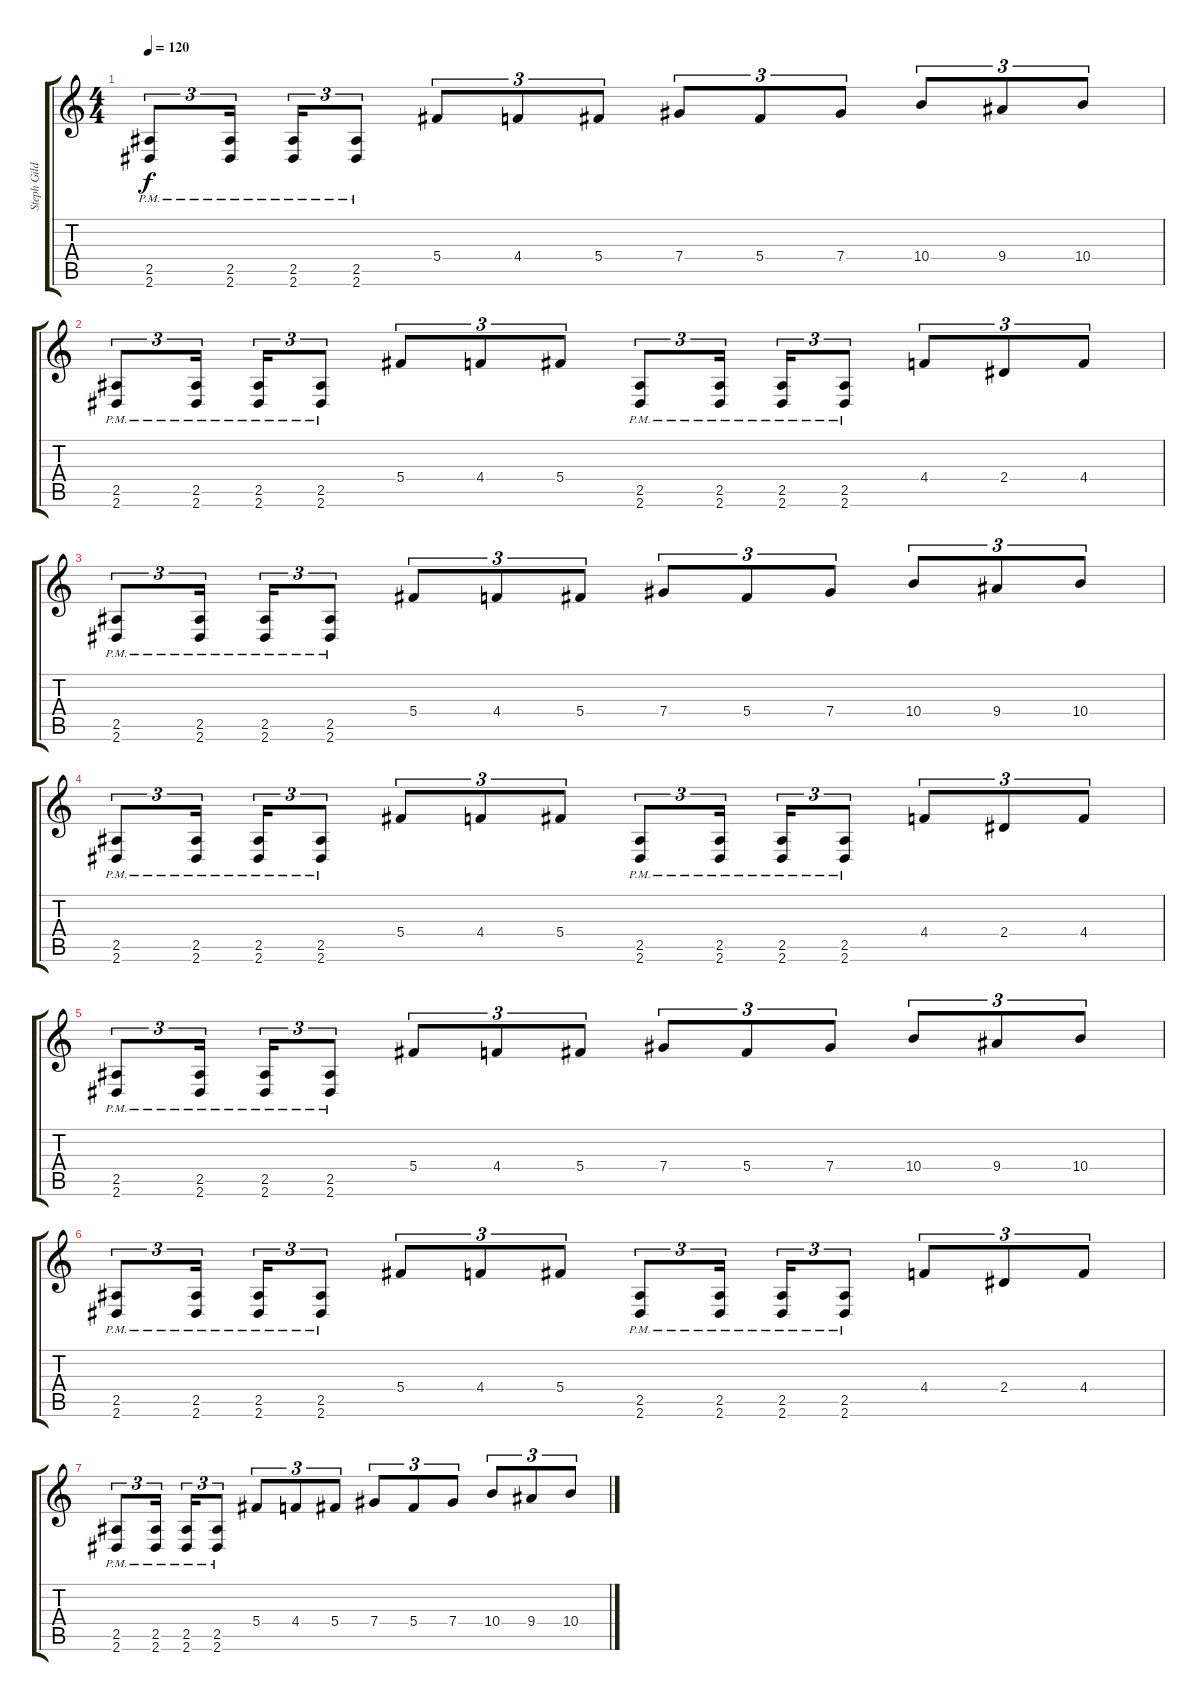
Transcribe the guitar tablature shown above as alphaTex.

\track ("Steph Gildea (Lead)" "Steph Gild") {instrument overdrivenguitar}
\staff {score tabs}
\tuning (Eb4 Bb3 Gb3 Db3 Ab2 Db2) {hide}
\ts (4 4)
\tempo 120
\clef g2
\ks c
(2.5{pm} 2.6{pm}).8{tu (3 2) dy f} (2.5{pm} 2.6{pm}).16{tu (3 2) beam splitsecondary} (2.5{pm} 2.6{pm}).16{tu (3 2)} (2.5{pm} 2.6{pm}).8{tu (3 2)} 5.4.8{tu (3 2)} 4.4.8{tu (3 2)} 5.4.8{tu (3 2)} 7.4.8{tu (3 2)} 5.4.8{tu (3 2)} 7.4.8{tu (3 2)} 10.4.8{tu (3 2)} 9.4.8{tu (3 2)} 10.4.8{tu (3 2)} |
(2.5{pm} 2.6{pm}).8{tu (3 2)} (2.5{pm} 2.6{pm}).16{tu (3 2) beam splitsecondary} (2.5{pm} 2.6{pm}).16{tu (3 2)} (2.5{pm} 2.6{pm}).8{tu (3 2)} 5.4.8{tu (3 2)} 4.4.8{tu (3 2)} 5.4.8{tu (3 2)} (2.5{pm} 2.6{pm}).8{tu (3 2)} (2.5{pm} 2.6{pm}).16{tu (3 2) beam splitsecondary} (2.5{pm} 2.6{pm}).16{tu (3 2)} (2.5{pm} 2.6{pm}).8{tu (3 2)} 4.4.8{tu (3 2)} 2.4.8{tu (3 2)} 4.4.8{tu (3 2)} |
(2.5{pm} 2.6{pm}).8{tu (3 2)} (2.5{pm} 2.6{pm}).16{tu (3 2) beam splitsecondary} (2.5{pm} 2.6{pm}).16{tu (3 2)} (2.5{pm} 2.6{pm}).8{tu (3 2)} 5.4.8{tu (3 2)} 4.4.8{tu (3 2)} 5.4.8{tu (3 2)} 7.4.8{tu (3 2)} 5.4.8{tu (3 2)} 7.4.8{tu (3 2)} 10.4.8{tu (3 2)} 9.4.8{tu (3 2)} 10.4.8{tu (3 2)} |
(2.5{pm} 2.6{pm}).8{tu (3 2)} (2.5{pm} 2.6{pm}).16{tu (3 2) beam splitsecondary} (2.5{pm} 2.6{pm}).16{tu (3 2)} (2.5{pm} 2.6{pm}).8{tu (3 2)} 5.4.8{tu (3 2)} 4.4.8{tu (3 2)} 5.4.8{tu (3 2)} (2.5{pm} 2.6{pm}).8{tu (3 2)} (2.5{pm} 2.6{pm}).16{tu (3 2) beam splitsecondary} (2.5{pm} 2.6{pm}).16{tu (3 2)} (2.5{pm} 2.6{pm}).8{tu (3 2)} 4.4.8{tu (3 2)} 2.4.8{tu (3 2)} 4.4.8{tu (3 2)} |
(2.5{pm} 2.6{pm}).8{tu (3 2)} (2.5{pm} 2.6{pm}).16{tu (3 2) beam splitsecondary} (2.5{pm} 2.6{pm}).16{tu (3 2)} (2.5{pm} 2.6{pm}).8{tu (3 2)} 5.4.8{tu (3 2)} 4.4.8{tu (3 2)} 5.4.8{tu (3 2)} 7.4.8{tu (3 2)} 5.4.8{tu (3 2)} 7.4.8{tu (3 2)} 10.4.8{tu (3 2)} 9.4.8{tu (3 2)} 10.4.8{tu (3 2)} |
(2.5{pm} 2.6{pm}).8{tu (3 2)} (2.5{pm} 2.6{pm}).16{tu (3 2) beam splitsecondary} (2.5{pm} 2.6{pm}).16{tu (3 2)} (2.5{pm} 2.6{pm}).8{tu (3 2)} 5.4.8{tu (3 2)} 4.4.8{tu (3 2)} 5.4.8{tu (3 2)} (2.5{pm} 2.6{pm}).8{tu (3 2)} (2.5{pm} 2.6{pm}).16{tu (3 2) beam splitsecondary} (2.5{pm} 2.6{pm}).16{tu (3 2)} (2.5{pm} 2.6{pm}).8{tu (3 2)} 4.4.8{tu (3 2)} 2.4.8{tu (3 2)} 4.4.8{tu (3 2)} |
(2.5{pm} 2.6{pm}).8{tu (3 2)} (2.5{pm} 2.6{pm}).16{tu (3 2) beam splitsecondary} (2.5{pm} 2.6{pm}).16{tu (3 2)} (2.5{pm} 2.6{pm}).8{tu (3 2)} 5.4.8{tu (3 2)} 4.4.8{tu (3 2)} 5.4.8{tu (3 2)} 7.4.8{tu (3 2)} 5.4.8{tu (3 2)} 7.4.8{tu (3 2)} 10.4.8{tu (3 2)} 9.4.8{tu (3 2)} 10.4.8{tu (3 2)}
